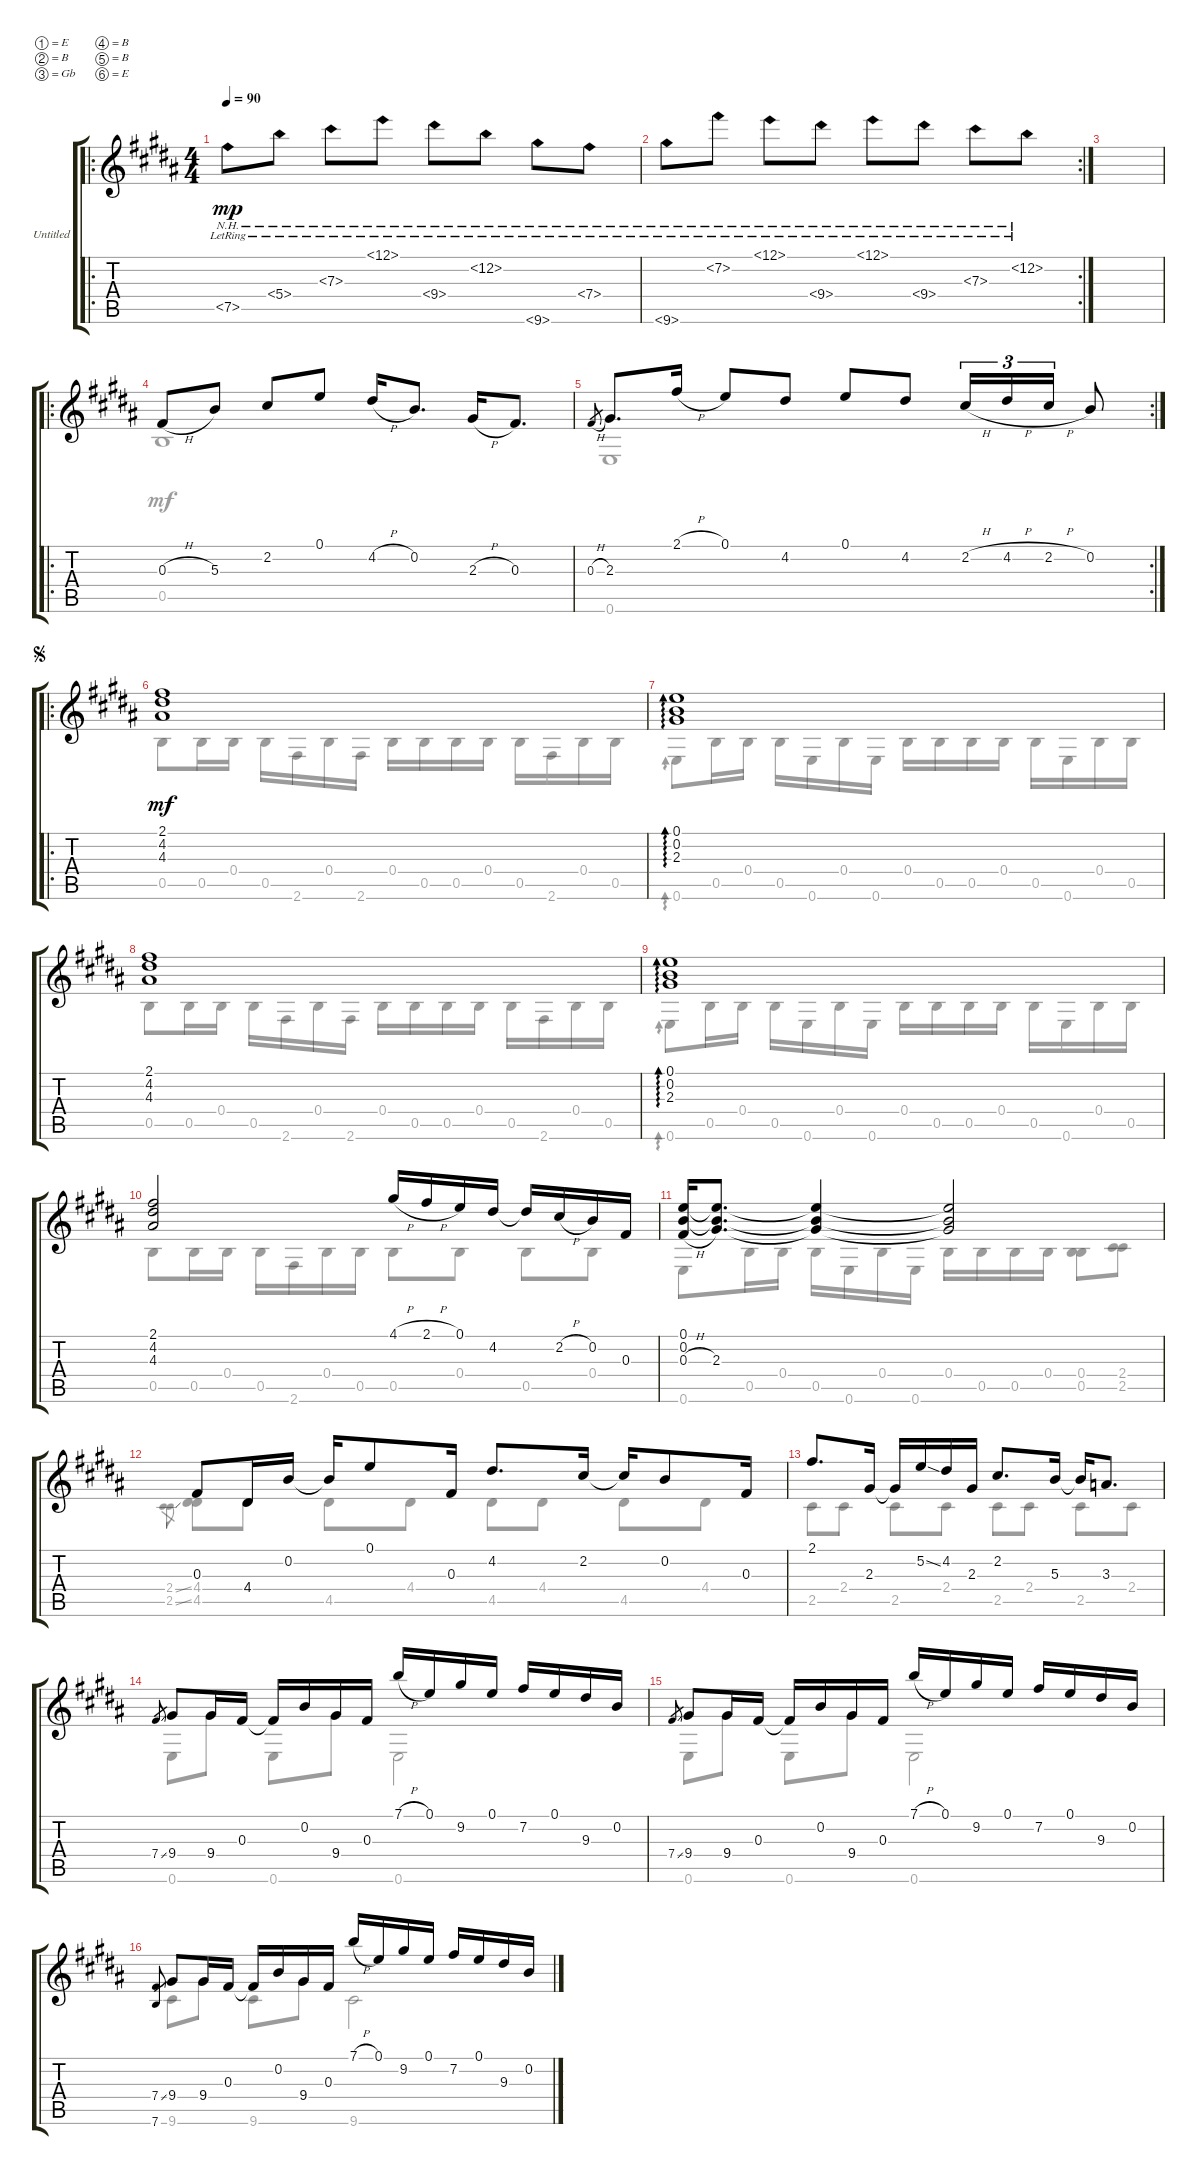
\bracketExtendMode groupsimilarinstruments
\firstSystemTrackNameOrientation horizontal
\otherSystemsTrackNameOrientation horizontal
\track ("Untitled" "Untitled") {instrument acousticguitarsteel}
\staff {score tabs}
\tuning (E4 B3 Gb3 B2 B2 E2)
\voice
\ro
\ts (4 4)
\section ("" "")
\tempo 90
\clef g2
\ks b
7.5{nh lr}.8{dy mp instrument acousticguitarsteel} 5.4{nh lr}.8 7.3{nh lr}.8 12.1{nh lr}.8 9.4{nh lr}.8 12.2{nh lr}.8 9.6{nh lr}.8 7.4{nh lr}.8 |
\rc 2
9.6{nh lr}.8 7.2{nh lr}.8 12.1{nh lr}.8 9.4{nh lr}.8 12.1{nh lr}.8 9.4{nh lr}.8 7.3{nh lr}.8 12.2{nh lr}.8 |
|
\ro
0.3{h}.8 5.3.8 2.2.8 0.1.8 4.2{h}.16 0.2.8{d} 2.3{h}.16 0.3.8{d} |
\rc 2
0.3{h}.8{gr} 2.3.8{d} 2.1{h}.16 0.1.8 4.2.8 0.1.8 4.2.8 2.2{h}.16{tu (3 2)} 4.2{h}.16{tu (3 2)} 2.2{h}.16{tu (3 2)} 0.2.8 |
\ro
\section ("" "")
\jump segno
(2.1 4.2 4.3).1{dy mf} |
(0.1 0.2 2.3).1{ad 0} |
(2.1 4.2 4.3).1 |
(0.1 0.2 2.3).1{ad 0} |
(2.1 4.2 4.3).2 4.1{h}.16 2.1{h}.16 0.1.16 4.2.16 4.2{t}.16 2.2{h}.16 0.2.16 0.3.16 |
(0.1 0.2 0.3{h}).16 (0.1{t} 0.2{t} 2.3).8{d} (0.1{t} 0.2{t} 2.3{t}).4 (0.1{t} 0.2{t} 2.3{t}).2 |
0.3.8 4.4.16 0.2.16 0.2{t}.16 0.1.8 0.3.16 4.2.8{d} 2.2.16 2.2{t}.16 0.2.8 0.3.16 |
2.1.8{d} 2.3.16 2.3{t}.16 5.2{ss}.16 4.2.16 2.3.16 2.2.8{d} 5.3.16 5.3{t}.16 3.3.8{d} |
7.4{ss}.8{gr} 9.4.8 9.4.16 0.3.16 0.3{t}.16 0.2.16 9.4.16 0.3.16 7.1{h}.16 0.1.16 9.2.16 0.1.16 7.2.16 0.1.16 9.3.16 0.2.16 |
7.4{ss}.8{gr} 9.4.8 9.4.16 0.3.16 0.3{t}.16 0.2.16 9.4.16 0.3.16 7.1{h}.16 0.1.16 9.2.16 0.1.16 7.2.16 0.1.16 9.3.16 0.2.16 |
(7.4{ss} 7.6{ss}).8{gr} 9.4.8 9.4.16 0.3.16 0.3{t}.16 0.2.16 9.4.16 0.3.16 7.1{h}.16 0.1.16 9.2.16 0.1.16 7.2.16 0.1.16 9.3.16 0.2.16
\voice
\clef g2
\ottava regular
\simile none
\ks b
|
|
|
0.5.1 |
0.6.1 |
0.5.8{dy mf} 0.5.16 0.4.16 0.5.16 2.6.16 0.4.16 2.6.16 0.4.16 0.5.16 0.5.16 0.4.16 0.5.16 2.6.16 0.4.16 0.5.16 |
0.6.8{ad 0} 0.5.16 0.4.16 0.5.16 0.6.16 0.4.16 0.6.16 0.4.16 0.5.16 0.5.16 0.4.16 0.5.16 0.6.16 0.4.16 0.5.16 |
0.5.8 0.5.16 0.4.16 0.5.16 2.6.16 0.4.16 2.6.16 0.4.16 0.5.16 0.5.16 0.4.16 0.5.16 2.6.16 0.4.16 0.5.16 |
0.6.8{ad 0} 0.5.16 0.4.16 0.5.16 0.6.16 0.4.16 0.6.16 0.4.16 0.5.16 0.5.16 0.4.16 0.5.16 0.6.16 0.4.16 0.5.16 |
0.5.8 0.5.16 0.4.16 0.5.16 2.6.16 0.4.16 0.5.16 0.5.8 0.4.8 0.5.8 0.4.8 |
0.6.8 0.5.16 0.4.16 0.5.16 0.6.16 0.4.16 0.6.16 0.4.16 0.5.16 0.5.16 0.4.16 (0.4 0.5).8 (2.4 2.5).8 |
(2.4{ss} 2.5{ss}).8{gr} (4.4 4.5).8 4.4.8 4.5.8 4.4.8 4.5.8 4.4.8 4.5.8 4.4.8 |
2.5.8 2.4.8 2.5.8 2.4.8 2.5.8 2.4.8 2.5.8 2.4.8 |
0.6.8 9.4.8 0.6.8 9.4.8 0.6.2 |
0.6.8 9.4.8 0.6.8 9.4.8 0.6.2 |
9.6.8 9.4.8 9.6.8 9.4.8 9.6.2
